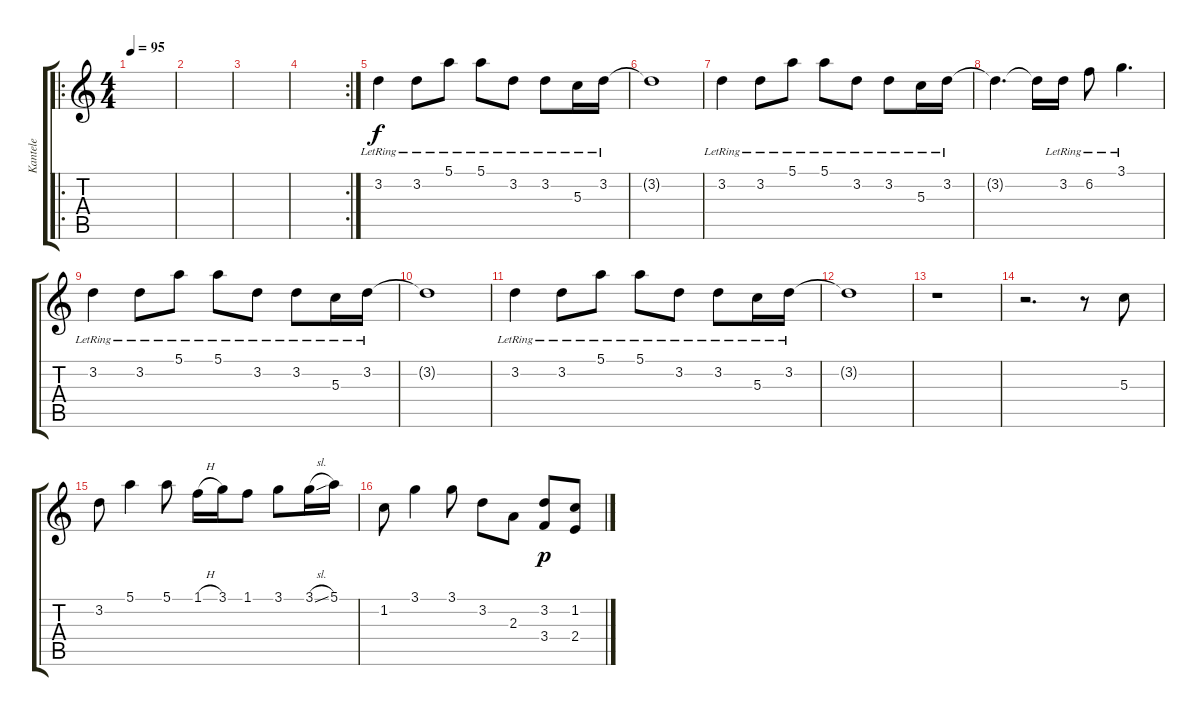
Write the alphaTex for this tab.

\track ("Kantele" "Kantele") {instrument acousticguitarsteel}
\staff {score tabs}
\tuning (E4 B3 G3 D3 A2 E2) {hide}
\ro
\ts (4 4)
\tempo 95
\clef g2
\ks c
|
|
|
\rc 2
|
3.2{lr}.4 3.2{lr}.8 5.1{lr}.8 5.1{lr}.8 3.2{lr}.8 3.2{lr}.8 5.3{lr}.16 3.2{lr}.16 |
3.2{t}.1 |
3.2{lr}.4 3.2{lr}.8 5.1{lr}.8 5.1{lr}.8 3.2{lr}.8 3.2{lr}.8 5.3{lr}.16 3.2{lr}.16 |
3.2{t}.4{d} 3.2{t}.16 3.2{lr}.16 6.2{lr}.8 3.1{lr}.4{d} |
3.2{lr}.4 3.2{lr}.8 5.1{lr}.8 5.1{lr}.8 3.2{lr}.8 3.2{lr}.8 5.3{lr}.16 3.2{lr}.16 |
3.2{t}.1 |
3.2{lr}.4 3.2{lr}.8 5.1{lr}.8 5.1{lr}.8 3.2{lr}.8 3.2{lr}.8 5.3{lr}.16 3.2{lr}.16 |
3.2{t}.1 |
r.1 |
r.2{d} r.8 5.3.8 |
3.2.8 5.1.4 5.1.8 1.1{h}.16 3.1.16 1.1.8 3.1.8 3.1{sl}.16 5.1.16 |
1.2.8 3.1.4 3.1.8 3.2.8 2.3.8 (3.2 3.4).8{dy p} (1.2 2.4).8
